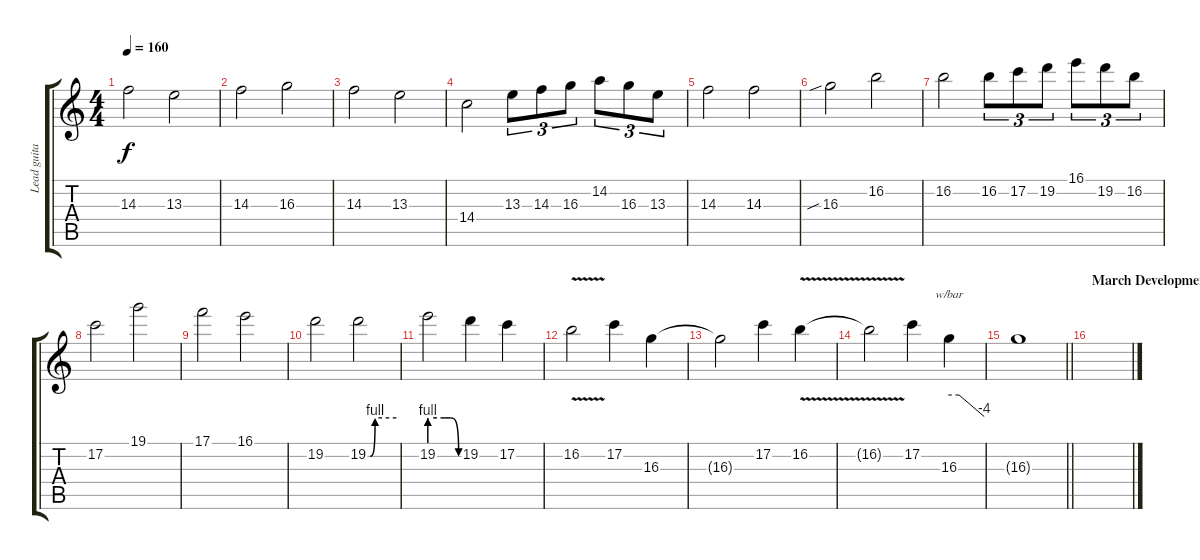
\track ("Lead guitar" "Lead guita") {instrument distortionguitar}
\staff {score tabs}
\tuning (C4 G3 Eb3 Bb2 F2 C2) {hide}
\ts (4 4)
\tempo 160
\clef g2
\ks c
14.3.2{dy f} 13.3.2 |
14.3.2 16.3.2 |
14.3.2 13.3.2 |
14.4.2 13.3.8{tu (3 2)} 14.3.8{tu (3 2)} 16.3.8{tu (3 2)} 14.2.8{tu (3 2)} 16.3.8{tu (3 2)} 13.3.8{tu (3 2)} |
14.3.2 14.3.2 |
16.3{sib}.2 16.2.2 |
16.2.2 16.2.8{tu (3 2)} 17.2.8{tu (3 2)} 19.2.8{tu (3 2)} 16.1.8{tu (3 2)} 19.2.8{tu (3 2)} 16.2.8{tu (3 2)} |
17.2.2 19.1.2 |
17.1.2 16.1.2 |
19.2.2 19.2{be (custom 0 0 5 0 15 4 60 4)}.2 |
19.2{be (custom 0 4 15 4 30 4 44 4 60 0)}.2 19.2.4 17.2.4 |
16.2{v}.2 17.2.4 16.3.4 |
16.3{t}.2 17.2.4 16.2{v}.4 |
16.2{t}.2 17.2.4 16.3.4{tbe (custom default 0 0 17 0 60 -16)} |
\barLineRight lightlight
16.3{t}.1 |
\section ("" "March Development")
